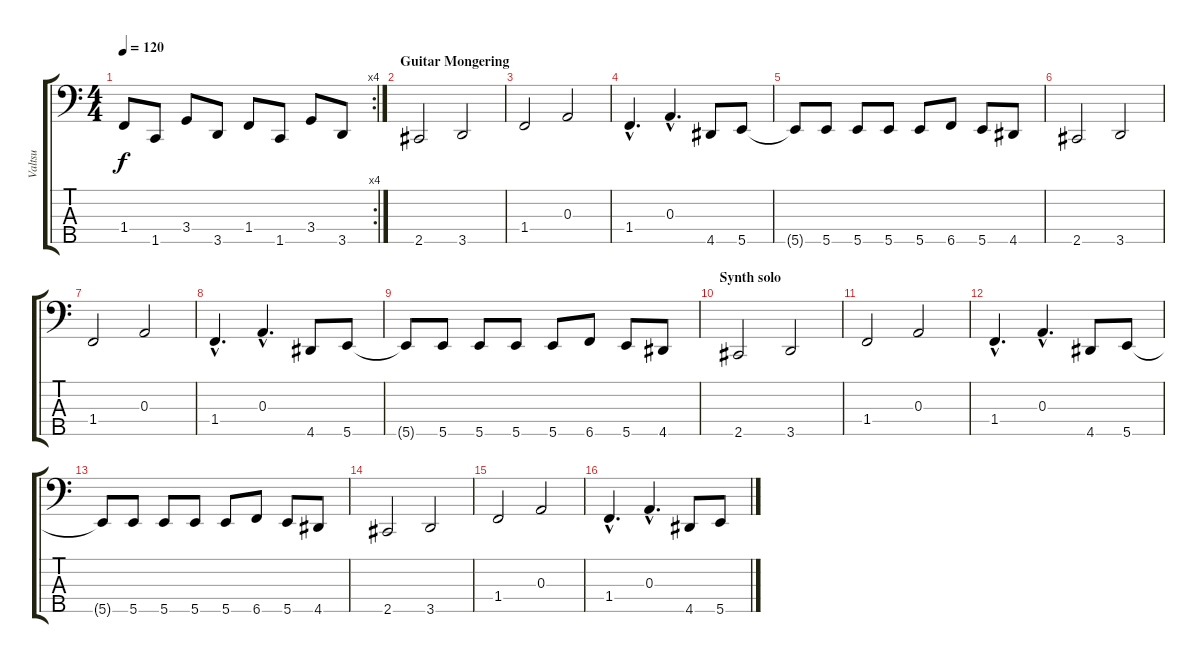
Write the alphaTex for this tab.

\track ("Valtsu" "Valtsu") {instrument electricbasspick}
\staff {score tabs}
\tuning (G2 D2 A1 E1 B0) {hide}
\rc 4
\ts (4 4)
\tempo 120
\clef f4
\ks c
1.4.8{dy f} 1.5.8 3.4.8 3.5.8 1.4.8 1.5.8 3.4.8 3.5.8 |
\section ("" "Guitar Mongering")
2.5.2 3.5.2 |
1.4.2 0.3.2 |
1.4{hac}.4{d} 0.3{hac}.4{d} 4.5.8 5.5.8 |
5.5{t}.8 5.5.8 5.5.8 5.5.8 5.5.8 6.5.8 5.5.8 4.5.8 |
2.5.2 3.5.2 |
1.4.2 0.3.2 |
1.4{hac}.4{d} 0.3{hac}.4{d} 4.5.8 5.5.8 |
5.5{t}.8 5.5.8 5.5.8 5.5.8 5.5.8 6.5.8 5.5.8 4.5.8 |
\section ("" "Synth solo")
2.5.2 3.5.2 |
1.4.2 0.3.2 |
1.4{hac}.4{d} 0.3{hac}.4{d} 4.5.8 5.5.8 |
5.5{t}.8 5.5.8 5.5.8 5.5.8 5.5.8 6.5.8 5.5.8 4.5.8 |
2.5.2 3.5.2 |
1.4.2 0.3.2 |
1.4{hac}.4{d} 0.3{hac}.4{d} 4.5.8 5.5.8
